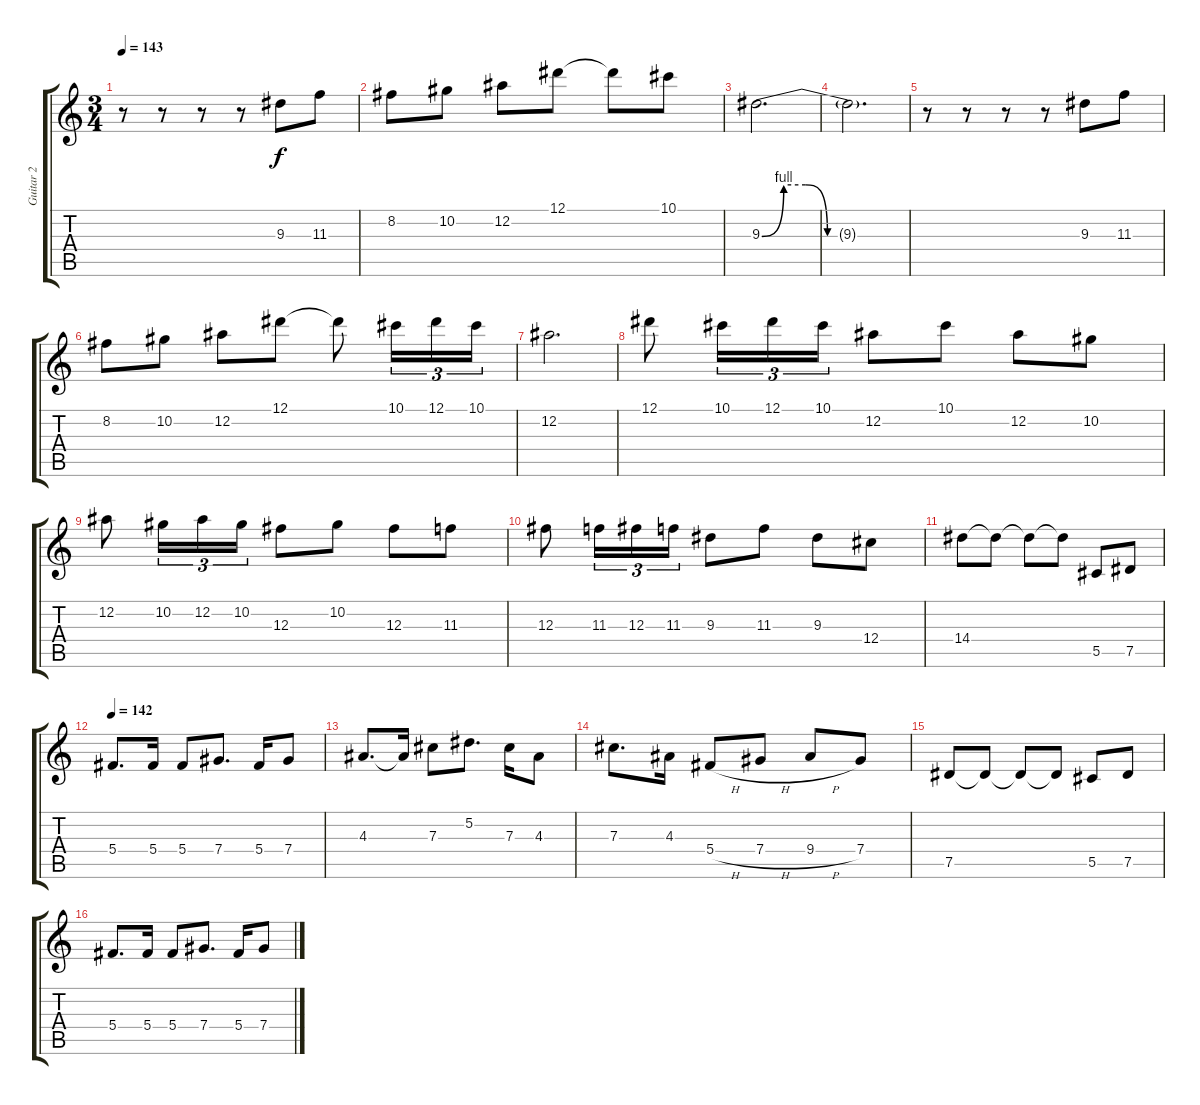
\track ("Guitar 2" "Guitar 2") {instrument overdrivenguitar}
\staff {score tabs}
\tuning (Eb4 Bb3 Gb3 Db3 Ab2 Eb2) {hide}
\ts (3 4)
\tempo 143
\clef g2
\ks c
r.8{dy f} r.8 r.8 r.8 9.3.8 11.3.8 |
8.2.8 10.2.8 12.2.8 12.1.8 12.1{t}.8 10.1.8 |
9.3{be (custom 0 0 15 4 30 4 45 0 60 0)}.2{d} |
9.3{be (hold 0 0 60 0) t}.2{d} |
r.8 r.8 r.8 r.8 9.3.8 11.3.8 |
8.2.8 10.2.8 12.2.8 12.1.8 12.1{t}.8 10.1.16{tu (3 2)} 12.1.16{tu (3 2)} 10.1.16{tu (3 2)} |
12.2.2{d} |
12.1.8 10.1.16{tu (3 2)} 12.1.16{tu (3 2)} 10.1.16{tu (3 2)} 12.2.8 10.1.8 12.2.8 10.2.8 |
12.2.8 10.2.16{tu (3 2)} 12.2.16{tu (3 2)} 10.2.16{tu (3 2)} 12.3.8 10.2.8 12.3.8 11.3.8 |
12.3.8 11.3.16{tu (3 2)} 12.3.16{tu (3 2)} 11.3.16{tu (3 2)} 9.3.8 11.3.8 9.3.8 12.4.8 |
14.4.8 14.4{t}.8 14.4{t}.8 14.4{t}.8 5.5.8 7.5.8 |
\tempo 142
5.4.8{d} 5.4.16 5.4.8 7.4.8{d} 5.4.16 7.4.8 |
4.3.8{d} 4.3{t}.16 7.3.8 5.2.8{d} 7.3.16 4.3.8 |
7.3.8{d} 4.3.16 5.4{h}.8 7.4{h}.8 9.4{h}.8 7.4.8 |
7.5.8 7.5{t}.8 7.5{t}.8 7.5{t}.8 5.5.8 7.5.8 |
5.4.8{d} 5.4.16 5.4.8 7.4.8{d} 5.4.16 7.4.8
